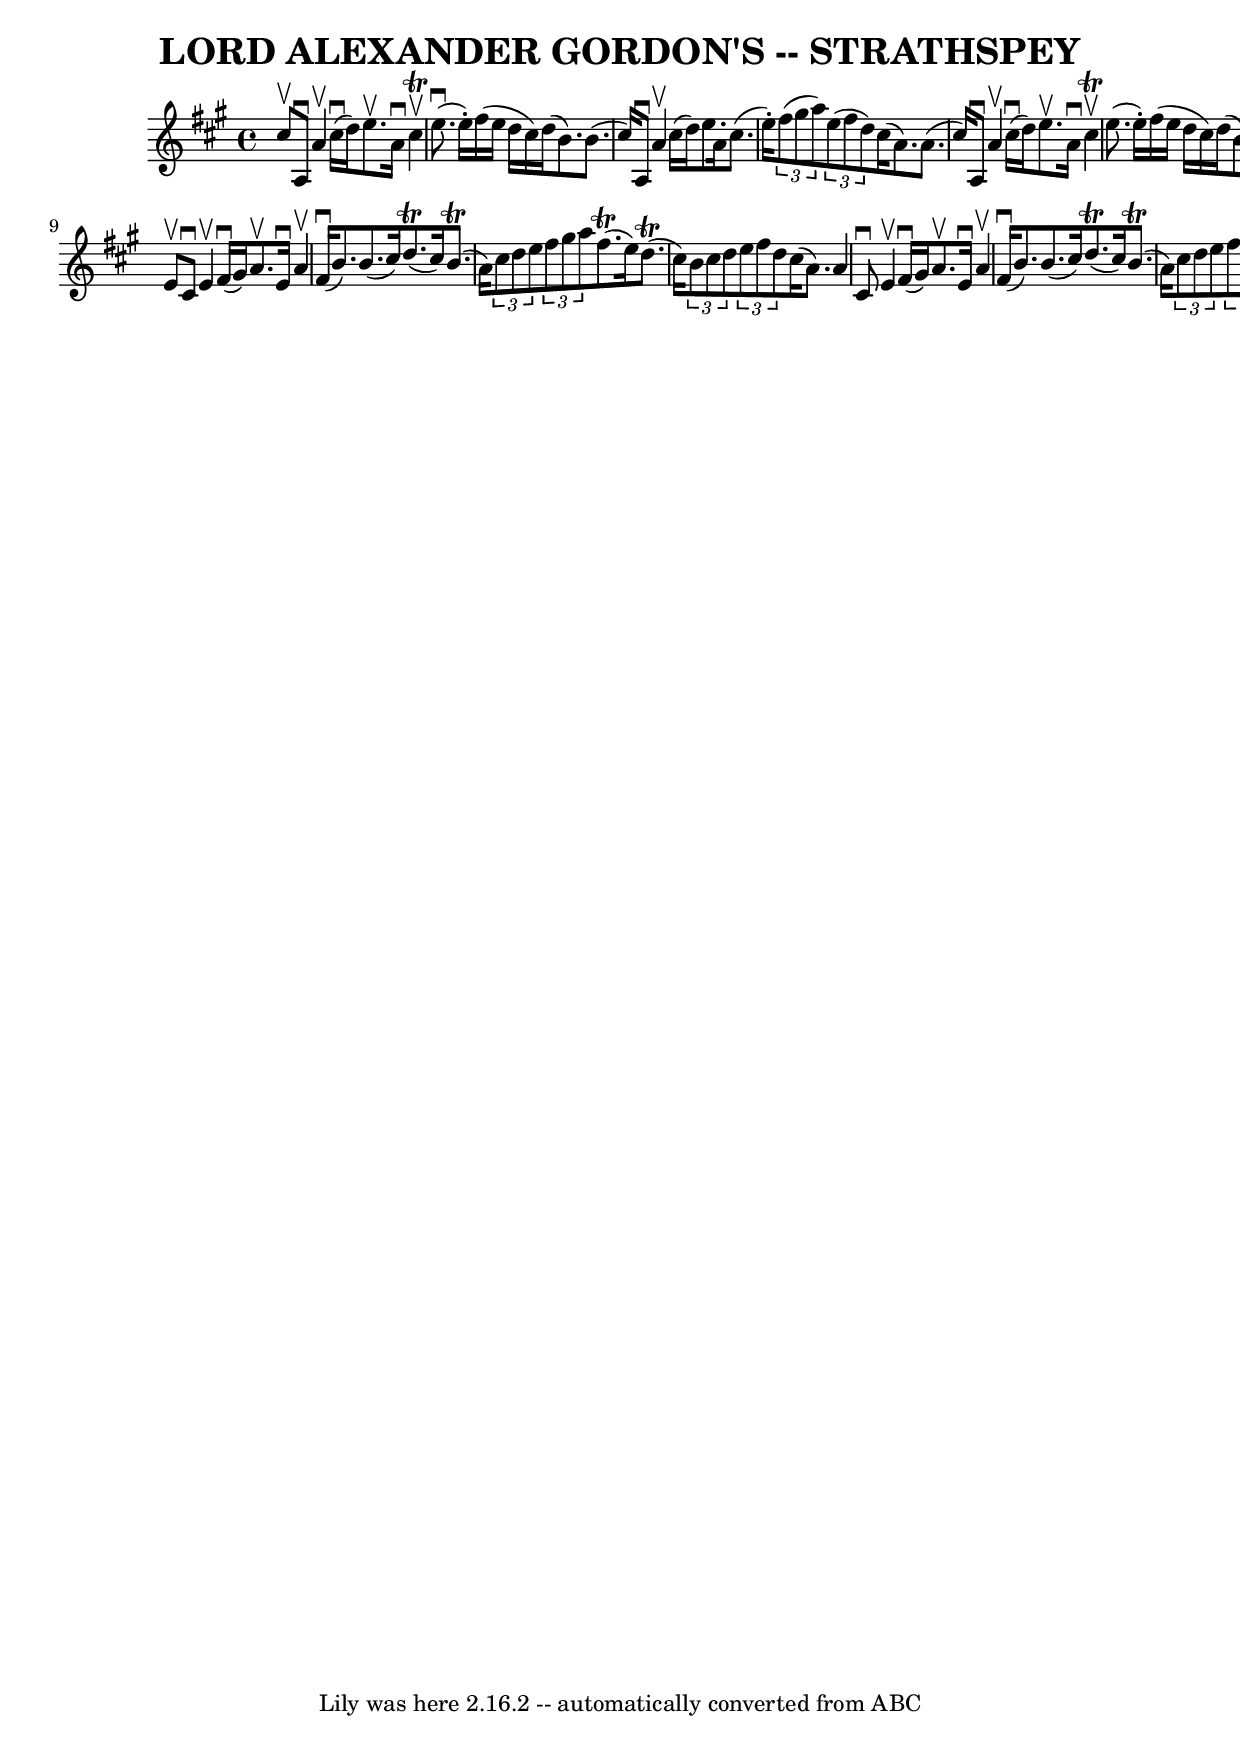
\version "2.16.2"
\include "Mammoth.ily"
\header {
  %% book = "Ryan's Mammoth Collection of Fiddle Tunes"
  crossRefNumber = "1"
  footnotes = ""
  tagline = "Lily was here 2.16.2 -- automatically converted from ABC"
  title = "LORD ALEXANDER GORDON'S -- STRATHSPEY"

}
voicedefault =  {


  \override Staff.TimeSignature #'style = #'C
  \time 4/4 
  \key a \major
  cis''8^\upbow       |
  a8^\downbow a'4^\upbow cis''16 (^\downbow d''16) e''8.^\upbow a'16^\downbow   
  cis''4^\upbow^\trill   |
  e''8. (^\downbow e''16-.) fis''16 (
  e''16 d''16 cis''16) d''16 (b'8.) b'8. (cis''16)      |
  a8^\downbow a'4^\upbow cis''16 (d''16) e''8. a'16 
  cis''8. (e''16-.)   |
  \times 2/3 { fis''8 (gis''8    
	       a''8) 
	     }   \times 2/3 { e''8 (fis''8 d''8) 
			    } cis''16 (a'8.) a'8. (cis''16)   | |
  a8^\downbow a'4^\upbow  
  cis''16 (^\downbow d''16) e''8.^\upbow a'16^\downbow cis''4^\upbow^\trill   |
  e''8. (e''16-.) fis''16 (e''16 d''16  
  cis''16) d''16 (b'8.) b'8. (cis''16)       |
  a8^\downbow a'4 cis''16 (d''16) e''8. a'16 cis''8. (e''16-.)   |
  \times 2/3 { fis''8 (gis''8 a''8) 
	     }   
  \times 2/3 { e''8 (fis''8 d''8) 
	     } cis''16 (a'8.) a'8    
  \bar "|." e'8^\upbow       |
  cis'8^\downbow e'4^\upbow     
  fis'16 (^\downbow gis'16) a'8.^\upbow e'16^\downbow a'4^\upbow    |
  fis'16 (^\downbow b'8.) b'8. (cis''16) d''8. (^\trill cis''16) b'8. (^\trill a'16)       |
  
  \times 2/3 { cis''8 d''8 e''8  
	     }   \times 2/3 { fis''8 gis''8    
			      a''8  
			    } fis''8. (^\trill e''16) d''8. (^\trill cis''16)    |
  \times 2/3 { b'8 cis''8 d''8  
	     }   \times 2/3 { e''8    
			      fis''8 d''8  
			    } cis''16 (a'8.) a'4    | |
  cis'8^\downbow e'4^\upbow fis'16 (^\downbow gis'16) a'8.^\upbow   
  e'16^\downbow a'4^\upbow   |
  fis'16 (^\downbow b'8.) b'8. (cis''16) d''8. (^\trill cis''16) b'8. (^\trill a'16)    |
  \times 2/3 { cis''8 d''8 e''8  
	     }   \times 2/3 { fis''8 
			      gis''8 a''8  
			    }   \times 2/3 { e''8 fis''8 d''8  
					   }   \times 2/3 {  
					     cis''8 b'8 a'8  
					   }   |
  \times 2/3 { b'8 cis''8 d''8  
	     }   
  \times 2/3 { e''8 fis''8 d''8  
	     } cis''16 (a'8.) a'8    
  \bar "|."   

}

\score{
  <<

    \context Staff="default"
    {
      \voicedefault 
      
    }

  >>
  \layout {
    
  }
  \midi {
  }

}
